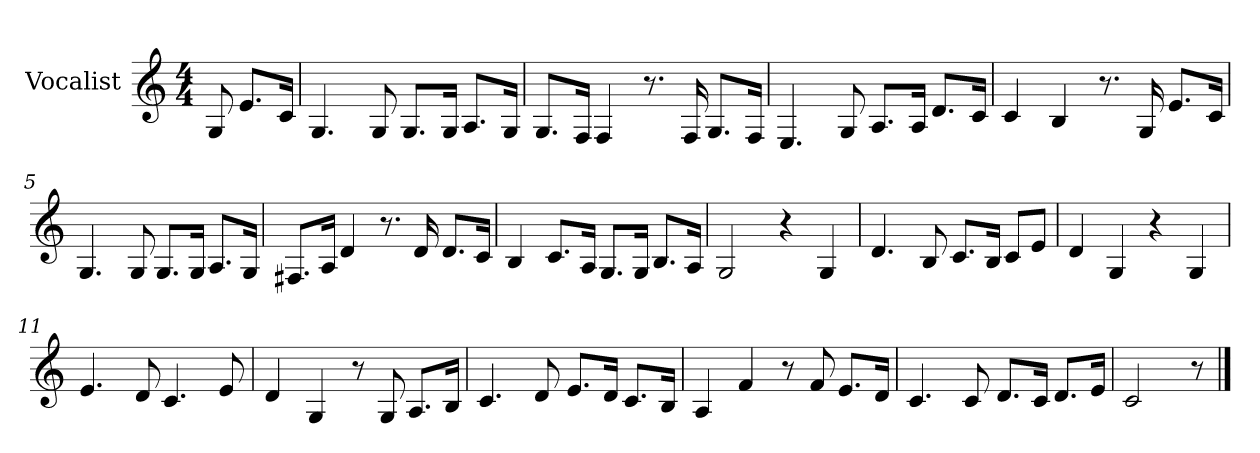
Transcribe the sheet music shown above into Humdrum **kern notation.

**kern
*part1
*staff1
*I"Vocalist
*k[]
*C:
*M4/4
=
8G
8.eL
16cJk
=1
4.G
8G
8.GL
16GJk
8.AL
16GJk
=2
8.GL
16FJk
4F
8.r
16F
8.GL
16FJk
=3
4.E
8G
8.AL
16AJk
8.dL
16cJk
=4
4c
4B
8.r
16G
8.eL
16cJk
=5
4.G
8G
8.GL
16GJk
8.AL
16GJk
=6
8.F#XL
16AJk
4d
8.r
16d
8.dL
16cJk
=7
4B
8.cL
16AJk
8.GL
16GJk
8.BL
16AJk
=8
2G
4r
4G
=9
4.d
8B
8.cL
16BJk
8cL
8eJ
=10
4d
4G
4r
4G
=11
4.e
8d
4.c
8e
=12
4d
4G
8r
8G
8.AL
16BJk
=13
4.c
8d
8.eL
16dJk
8.cL
16BJk
=14
4A
4f
8r
8f
8.eL
16dJk
=15
4.c
8c
8.dL
16cJk
8.dL
16eJk
=16
2c
8r
==
*-
